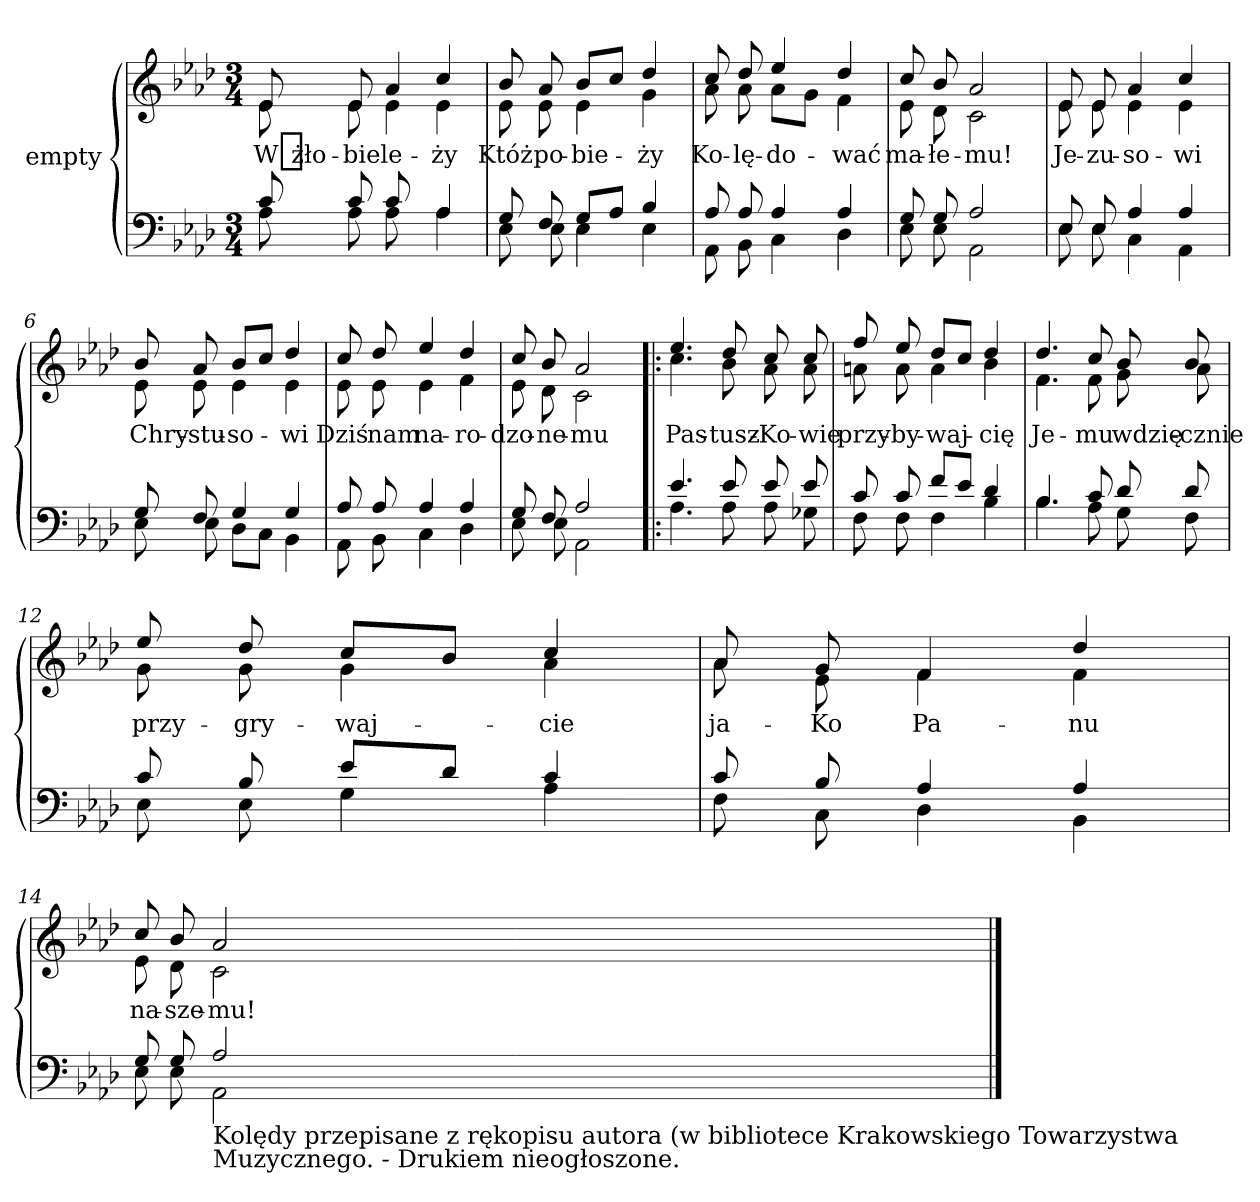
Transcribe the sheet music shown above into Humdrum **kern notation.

**kern	**kern	**text
*part2	*part1	*part1
*staff2	*staff1	*staff1
*I"empty	*I"empty	*
*clefF4	*clefG2	*
*k[b-e-a-d-]	*k[b-e-a-d-]	*
*A-:	*A-:	*
*M3/4	*M3/4	*
=1	=1	=1
*^	*^	*
8c/	8A-\	8e-/	8e-\	W żło-
8c/	8A-\	8e-/	8e-\	-bie
!LO:N:vis=8	!LO:N:vis=8	!	!	!
4c/	4A-\	4a-/	4e-\	le-
4A-/	4A-\	4cc/	4e-\	-ży
=2	=2	=2	=2	=2
8G/	8E-\	8b-/	8e-\	Któż
8F/	8E-\	8a-/	8e-\	po-
8G/L	4E-\	8b-/L	4e-\	-bie-
8A-/J	.	8cc/J	.	.
4B-/	4E-\	4dd-/	4g\	-ży
=3	=3	=3	=3	=3
8A-/	8AA-\	8cc/	8a-\	Ko-
8A-/	8BB-\	8dd-/	8a-\	-lę-
4A-/	4C\	4ee-/	8a-\L	-do-
.	.	.	8g\J	.
4A-/	4D-\	4dd-/	4f\	wać
=4	=4	=4	=4	=4
8G/	8E-\	8cc/	8e-\	ma-
8G/	8E-\	8b-/	8d-\	-łe-
2A-/	2AA-\	2a-/	2c\	-mu!
=5	=5	=5	=5	=5
8E-/	8E-\	8e-/	8e-\	Je-
8E-/	8E-\	8e-/	8e-\	-zu-
4A-/	4C\	4a-/	4e-\	-so-
4A-/	4AA-\	4cc/	4e-\	-wi
=6	=6	=6	=6	=6
8G/	8E-\	8b-/	8e-\	Chry-
8F/	8E-\	8a-/	8e-\	-stu-
4G/	8D-\L	8b-/L	4e-\	-so-
.	8C\J	8cc/J	.	.
4G/	4BB-\	4dd-/	4e-\	-wi
=7	=7	=7	=7	=7
8A-/	8AA-\	8cc/	8e-\	Dziś
8A-/	8BB-\	8dd-/	8e-\	nam
4A-/	4C\	4ee-/	4e-\	na-
4A-/	4D-\	4dd-/	4f\	-ro-
=8	=8	=8	=8	=8
8G/	8E-\	8cc/	8e-\	-dzo-
8F/	8E-\	8b-/	8d-\	-ne-
2A-/	2AA-\	2a-/	2c\	-mu
=9!|:	=9!|:	=9!|:	=9!|:	=9!|:
4.e-/	4.A-\	4.ee-/	4.cc\	Pas-
8e-/	8A-\	8dd-/	8b-\	-tusz-
8e-/	8A-\	8cc/	8a-\	-Ko-
8e-/	8G-X\	8cc/	8a-\	-wie
=10	=10	=10	=10	=10
8c/	8F\	8ff/	8an\	przy-
8c/	8F\	8ee-/	8a\	-by-
8f/L	4F\	8dd-/L	4a\	-waj-
8e-/J	.	8cc/J	.	.
4d-/	4B-\	4dd-/	4b-\	-cię
=11	=11	=11	=11	=11
4.B-/	4.B-\	4.dd-/	4.f\	Je-
8c/	8A-\	8cc/	8f\	-mu
8d-/	8G\	8b-/	8g\	wdzię-
8d-/	8F\	8b-/	8a-\	-cznie
=12	=12	=12	=12	=12
8c/	8E-\	8ee-/	8g\	przy-
8B-/	8E-\	8dd-/	8g\	-gry-
8e-/L	4G\	8cc/L	4g\	-waj-
8d-/J	.	8b-/J	.	.
4c/	4A-\	4cc/	4a-\	-cie
=13	=13	=13	=13	=13
8c/	8F\	8a-/	8a-\	ja-
8B-/	8C\	8g/	8e-\	-Ko
4A-/	4D-\	4f/	4f\	Pa-
4A-/	4BB-\	4dd-/	4f\	-nu
=14	=14	=14	=14	=14
8G/	8E-\	8cc/	8e-\	na-
8G/	8E-\	8b-/	8d-\	-sze-
!LO:TX:b:t=Kolędy przepisane z rękopisu autora (w bibliotece Krakowskiego Towarzystwa\nMuzycznego. - Drukiem nieogłoszone.	!	!	!	!
2A-/	2AA-\	2a-/	2c\	-mu!
*v	*v	*	*	*
*	*v	*v	*
==	==	==
*-	*-	*-
